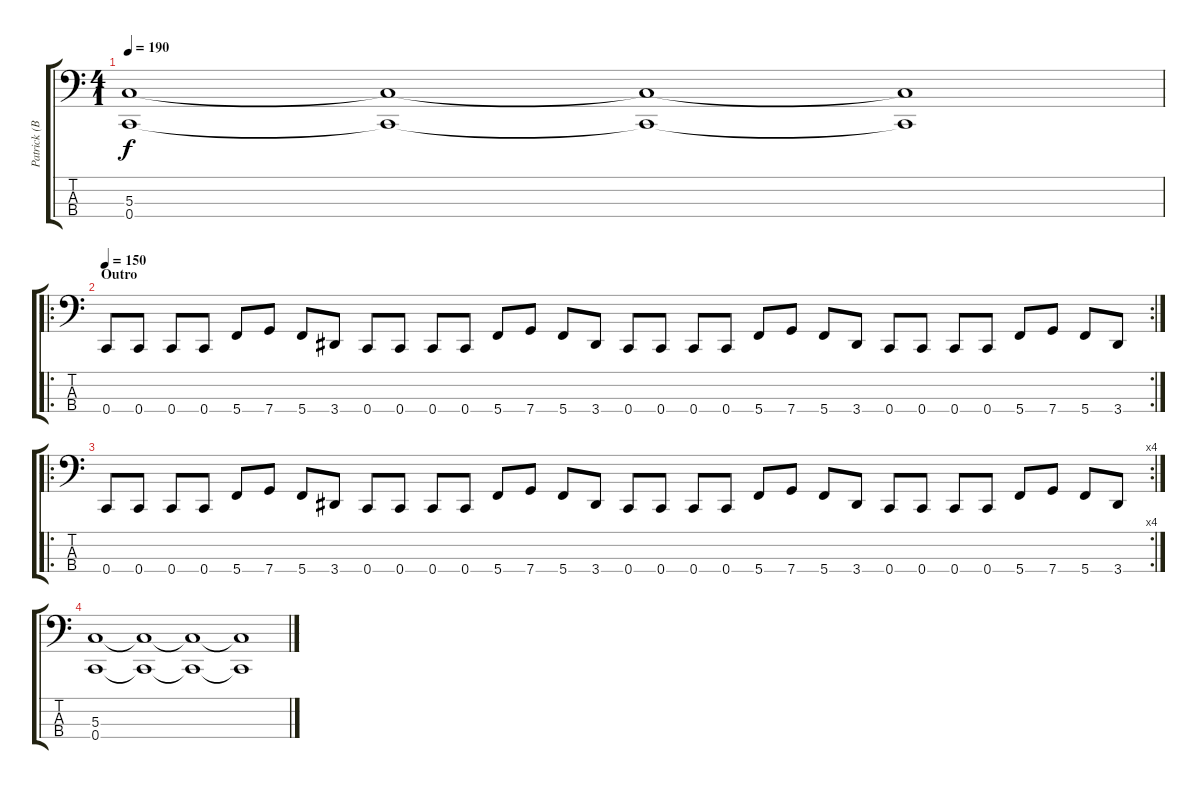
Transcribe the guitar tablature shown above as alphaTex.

\track ("Patrick (Bass)" "Patrick (B") {instrument electricbasspick}
\staff {score tabs}
\tuning (F2 C2 G1 C1) {hide}
\ts (4 1)
\tempo 190
\clef f4
\ks c
(5.3 0.4).1{dy f} (5.3{t} 0.4{t}).1 (5.3{t} 0.4{t}).1 (5.3{t} 0.4{t}).1 |
\ro
\rc 2
\section ("" "Outro")
\tempo 150
0.4.8 0.4.8 0.4.8 0.4.8 5.4.8 7.4.8 5.4.8 3.4.8 0.4.8 0.4.8 0.4.8 0.4.8 5.4.8 7.4.8 5.4.8 3.4.8 0.4.8 0.4.8 0.4.8 0.4.8 5.4.8 7.4.8 5.4.8 3.4.8 0.4.8 0.4.8 0.4.8 0.4.8 5.4.8 7.4.8 5.4.8 3.4.8 |
\ro
\rc 4
0.4.8 0.4.8 0.4.8 0.4.8 5.4.8 7.4.8 5.4.8 3.4.8 0.4.8 0.4.8 0.4.8 0.4.8 5.4.8 7.4.8 5.4.8 3.4.8 0.4.8 0.4.8 0.4.8 0.4.8 5.4.8 7.4.8 5.4.8 3.4.8 0.4.8 0.4.8 0.4.8 0.4.8 5.4.8 7.4.8 5.4.8 3.4.8 |
(5.3 0.4).1 (5.3{t} 0.4{t}).1 (5.3{t} 0.4{t}).1 (5.3{t} 0.4{t}).1
